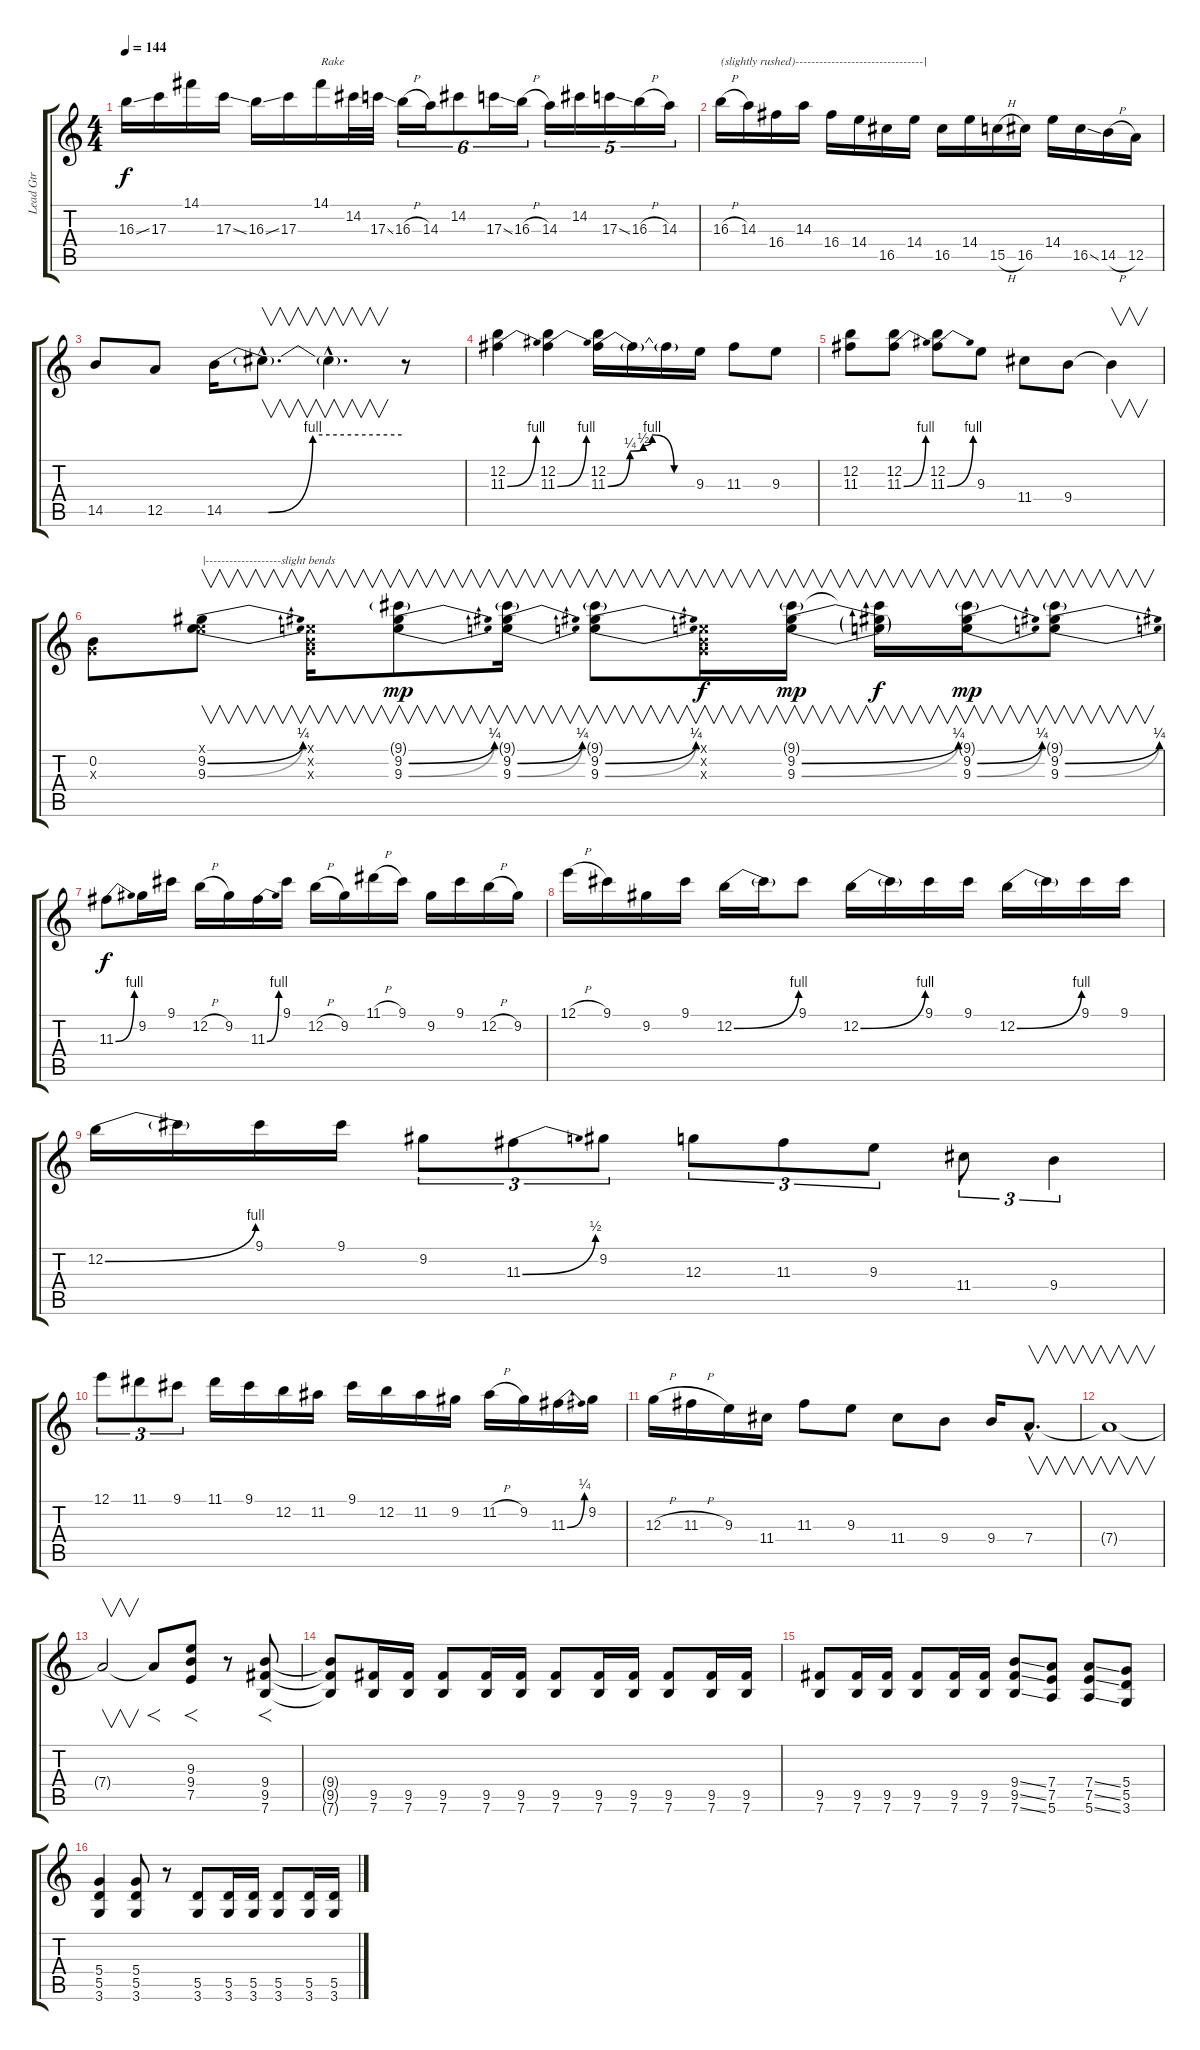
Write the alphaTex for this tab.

\track ("Lead Gtr" "Lead Gtr") {instrument overdrivenguitar}
\staff {score tabs}
\tuning (E4 B3 G3 D3 A2 E2) {hide}
\ts (4 4)
\tempo 144
\clef g2
\ks c
16.3{ss}.16{dy f} 17.3.16 14.1.16 17.3{ss}.16 16.3{ss}.16 17.3.16 14.1.16{txt "Rake"} 14.2.32 17.3{ss}.32 16.3{h}.16{tu (6 4)} 14.3.16{tu (6 4)} 14.2.8{tu (6 4)} 17.3{ss}.16{tu (6 4)} 16.3{h}.16{tu (6 4)} 14.3.16{tu (5 4)} 14.2.16{tu (5 4)} 17.3{ss}.16{tu (5 4)} 16.3{h}.16{tu (5 4)} 14.3.16{tu (5 4)} |
16.3{h}.16{txt "(slightly rushed)--------------------------------|"} 14.3.16 16.4.16 14.3.16 16.4.16 14.4.16 16.5.16 14.4.16 16.5.16 14.4.16 15.5{h}.16 16.5.16 14.4.16 16.5{ss}.16 14.5{h}.16 12.5.16 |
14.5.8 12.5.8 14.5{be (custom 0 0 15 0 30 4 60 4)}.16 14.5{hac t}.8{v d} 14.5{hac t}.4{v d} r.8 |
(12.2 11.3{be (bend 0 0 60 4)}).4 (12.2 11.3{be (bend 0 0 60 4)}).4 (12.2 11.3{be (custom 0 0 15 1 24 2 30 4 45 0 60 0)}).16 11.3{t}.16 11.3{t}.16 9.3.16 11.3.8 9.3.8 |
(12.2 11.3).8 (12.2 11.3{be (bend 0 0 60 4)}).8 (12.2 11.3{be (bend 0 0 60 4)}).8 9.3.8 11.4.8 9.4.8 9.4{t}.4{v} |
(0.2 0.3{x}).8 (0.1{x} 9.2{be (bend 0 0 60 1)} 9.3{be (bend 0 0 60 1)}).8{v txt "|-------------------slight bends"} (0.1{x} 0.2{x} 0.3{x}).16{v} (9.1{g} 9.2{be (bend 0 0 60 1)} 9.3{be (bend 0 0 60 1)}).8{v dy mp} (9.1{g} 9.2{be (bend 0 0 60 1)} 9.3{be (bend 0 0 60 1)}).16{v} (9.1{g} 9.2{be (bend 0 0 60 1)} 9.3{be (bend 0 0 60 1)}).8{v} (0.1{x} 0.2{x} 0.3{x}).16{v dy f} (9.1{g} 9.2{be (bend 0 0 60 1)} 9.3{be (bend 0 0 60 1)}).16{v dy mp} (9.1{t} 9.2{t} 9.3{t}).16{v dy f} (9.1{g} 9.2{be (bend 0 0 60 1)} 9.3{be (bend 0 0 60 1)}).16{v dy mp} (9.1{g} 9.2{be (bend 0 0 60 1)} 9.3{be (bend 0 0 60 1)}).8{v} |
11.3{be (bend 0 0 60 4)}.8{dy f} 9.2.16 9.1.16 12.2{h}.16 9.2.16 11.3{be (bend 0 0 60 4)}.16 9.1.16 12.2{h}.16 9.2.16 11.1{h}.16 9.1.16 9.2.16 9.1.16 12.2{h}.16 9.2.16 |
12.1{h}.16 9.1.16 9.2.16 9.1.16 12.2{be (bend 0 0 60 4)}.16 12.2{t}.16 9.1.8 12.2{be (bend 0 0 60 4)}.16 12.2{t}.16 9.1.16 9.1.16 12.2{be (bend 0 0 60 4)}.16 12.2{t}.16 9.1.16 9.1.16 |
12.2{be (bend 0 0 60 4)}.16 12.2{t}.16 9.1.16 9.1.16 9.2.8{tu (3 2)} 11.3{be (bend 0 0 60 2)}.8{tu (3 2)} 9.2.8{tu (3 2)} 12.3.8{tu (3 2)} 11.3.8{tu (3 2)} 9.3.8{tu (3 2)} 11.4.8{tu (3 2)} 9.4.4{tu (3 2)} |
12.1.8{tu (3 2)} 11.1.8{tu (3 2)} 9.1.8{tu (3 2)} 11.1.16 9.1.16 12.2.16 11.2.16 9.1.16 12.2.16 11.2.16 9.2.16 11.2{h}.16 9.2.16 11.3{be (bend 0 0 60 1)}.16 9.2.16 |
12.3{h}.16 11.3{h}.16 9.3.16 11.4.16 11.3.8 9.3.8 11.4.8 9.4.8 9.4.16 7.4{hac}.8{v d} |
7.4{t}.1{v} |
7.4{t}.2{v} 7.4{t}.8{f} (9.3 9.4 7.5).8{f} r.8 (9.4 9.5 7.6).8{f} |
(9.4{t} 9.5{t} 7.6{t}).8 (9.5 7.6).16 (9.5 7.6).16 (9.5 7.6).8 (9.5 7.6).16 (9.5 7.6).16 (9.5 7.6).8 (9.5 7.6).16 (9.5 7.6).16 (9.5 7.6).8 (9.5 7.6).16 (9.5 7.6).16 |
(9.5 7.6).8 (9.5 7.6).16 (9.5 7.6).16 (9.5 7.6).8 (9.5 7.6).16 (9.5 7.6).16 (9.4{ss} 9.5{ss} 7.6{ss}).8 (7.4 7.5 5.6).8 (7.4{ss} 7.5{ss} 5.6{ss}).8 (5.4 5.5 3.6).8 |
(5.4 5.5 3.6).4 (5.4 5.5 3.6).8 r.8 (5.5 3.6).8 (5.5 3.6).16 (5.5 3.6).16 (5.5 3.6).8 (5.5 3.6).16 (5.5 3.6).16
